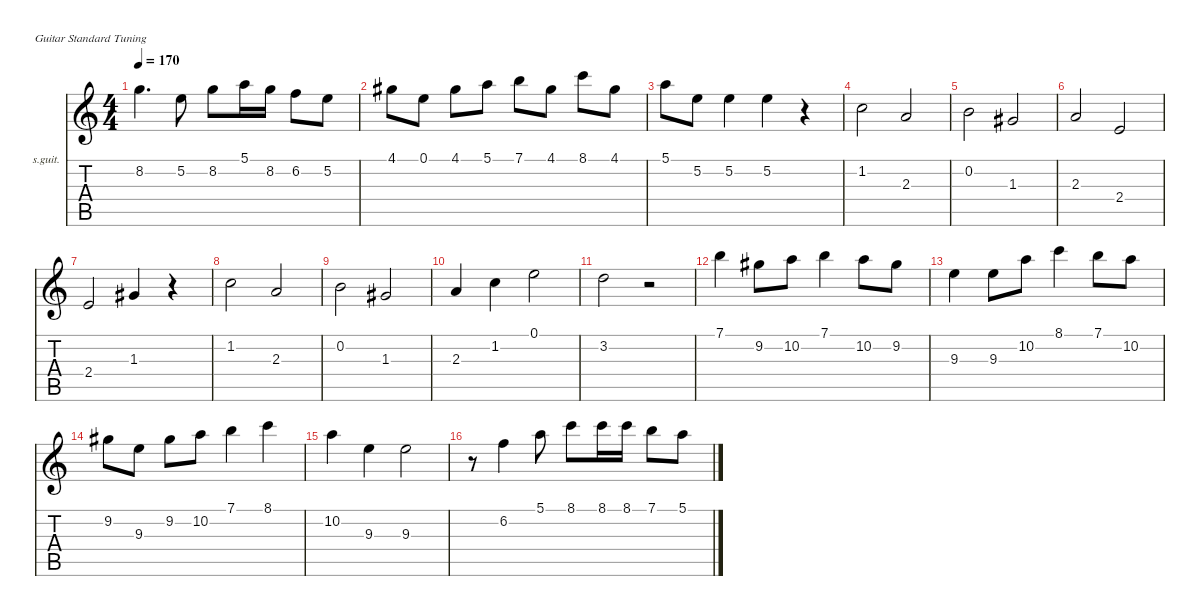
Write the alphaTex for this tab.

\hideDynamics
\bracketExtendMode nobrackets
\firstSystemTrackNameOrientation horizontal
\otherSystemsTrackNameOrientation horizontal
\track ("赖达祎" "s.guit.") {instrument acousticguitarsteel}
\staff {score tabs}
\tuning (E4 B3 G3 D3 A2 E2)
\ts (4 4)
\tempo 170
\clef g2
\ks c
8.2.4{d dy f} 5.2.8 8.2.8 5.1.16 8.2.16 6.2.8 5.2.8 |
4.1{acc #}.8 0.1.8 4.1{acc #}.8 5.1.8 7.1.8 4.1{acc #}.8 8.1.8 4.1{acc #}.8 |
5.1.8 5.2.8 5.2.4 5.2.4 r.4 |
1.2.2 2.3.2{dy fff} |
0.2.2 1.3{acc #}.2 |
2.3.2 2.4.2 |
2.4.2 1.3{acc #}.4 r.4 |
1.2.2 2.3.2 |
0.2.2 1.3{acc #}.2 |
2.3.4 1.2.4 0.1.2 |
3.2.2 r.2 |
7.1.4 9.2{acc #}.8 10.2.8 7.1.4 10.2.8{dy f} 9.2{acc #}.8 |
9.3.4 9.3.8 10.2.8 8.1.4{dy fff} 7.1.8 10.2.8{dy f} |
9.2{acc #}.8 9.3.8 9.2{acc #}.8 10.2.8 7.1.4{dy fff} 8.1.4 |
10.2.4{dy f} 9.3.4 9.3.2 |
r.8 6.2.4{dy fff} 5.1.8 8.1.8 8.1.16 8.1.16 7.1.8 5.1.8
